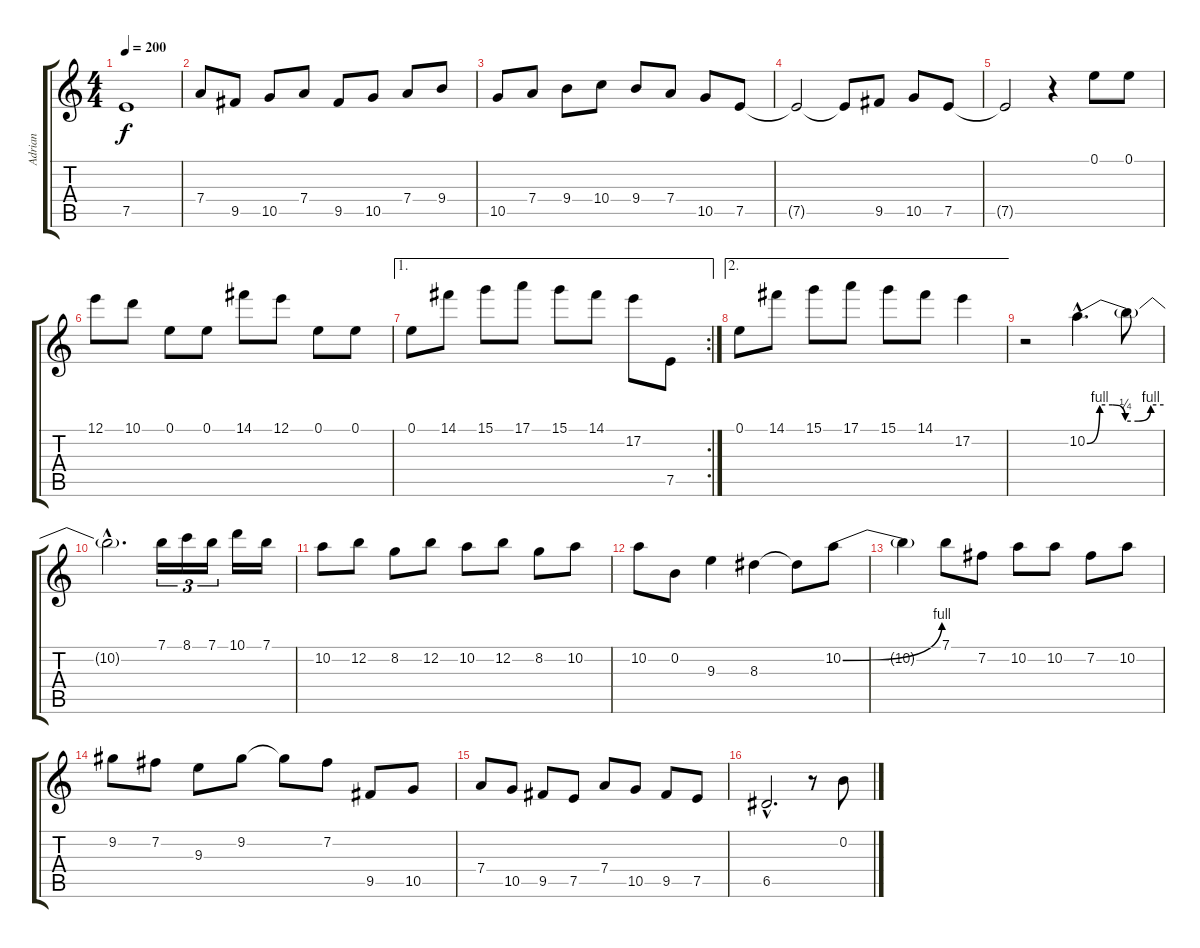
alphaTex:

\track ("Adrian" "Adrian") {instrument distortionguitar}
\staff {score tabs}
\tuning (E4 B3 G3 D3 A2 E2) {hide}
\ts (4 4)
\tempo 200
\clef g2
\ks c
7.5{t}.1{dy f} |
7.4.8 9.5.8 10.5.8 7.4.8 9.5.8 10.5.8 7.4.8 9.4.8 |
10.5.8 7.4.8 9.4.8 10.4.8 9.4.8 7.4.8 10.5.8 7.5.8 |
7.5{t}.2 7.5{t}.8 9.5.8 10.5.8 7.5.8 |
7.5{t}.2 r.4 0.1.8 0.1.8 |
12.1.8 10.1.8 0.1.8 0.1.8 14.1.8 12.1.8 0.1.8 0.1.8 |
\ae 1
\rc 2
0.1.8 14.1.8 15.1.8 17.1.8 15.1.8 14.1.8 17.2.8 7.5.8 |
\ae 2
0.1.8 14.1.8 15.1.8 17.1.8 15.1.8 14.1.8 17.2.4 |
r.2 10.2{be (custom 0 0 10 4 20 4 30 1 40 1 50 4 60 4) hac}.4{d} 10.2{t}.8 |
10.2{hac t}.2{d} 7.1.16{tu (3 2)} 8.1.16{tu (3 2)} 7.1.16{tu (3 2)} 10.1.16 7.1.16 |
10.2.8 12.2.8 8.2.8 12.2.8 10.2.8 12.2.8 8.2.8 10.2.8 |
10.2.8 0.2.8 9.3.4 8.3.4 8.3{t}.8 10.2{be (bend 0 0 60 4)}.8 |
10.2{t}.4 7.1.8 7.2.8 10.2.8 10.2.8 7.2.8 10.2.8 |
9.2.8 7.2.8 9.3.8 9.2.8 9.2{t}.8 7.2.8 9.5.8 10.5.8 |
7.4.8 10.5.8 9.5.8 7.5.8 7.4.8 10.5.8 9.5.8 7.5.8 |
6.5{hac}.2{d} r.8 0.2.8
